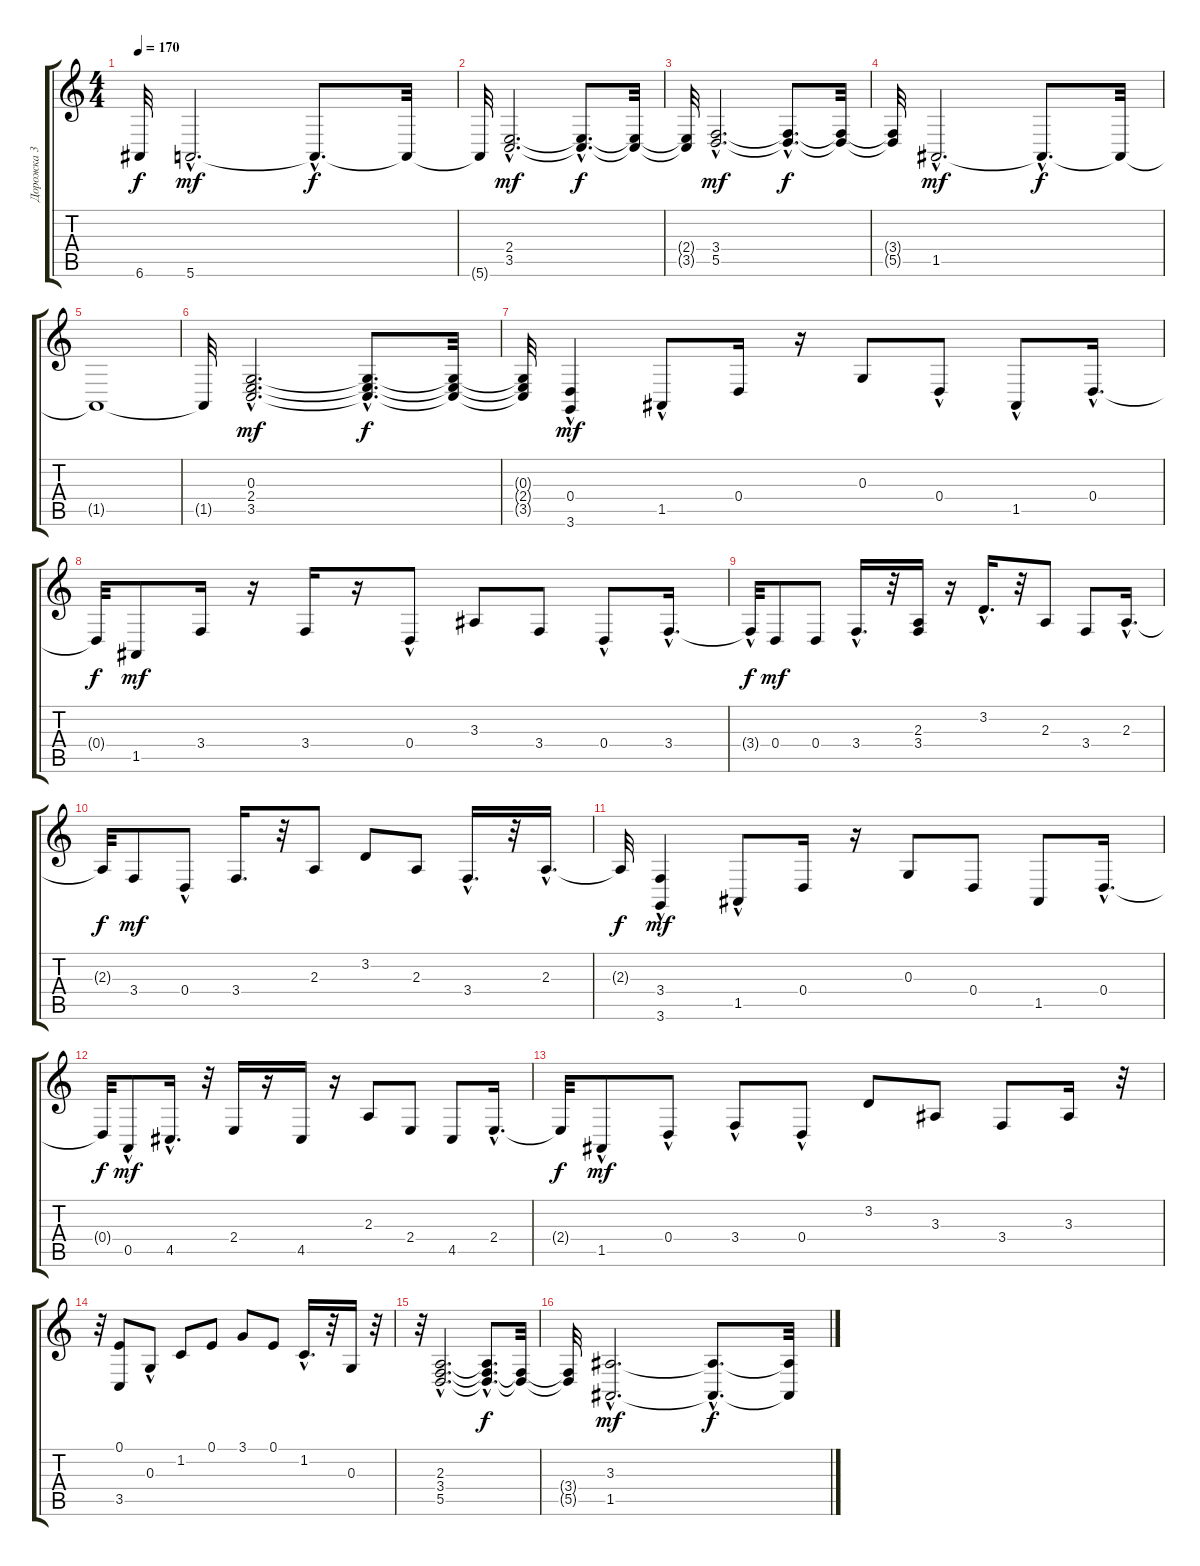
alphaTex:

\track ("Дорожка 3" "Дорожка 3") {instrument stringensemble1}
\staff {score tabs}
\tuning (E4 B3 G3 D3 A2 E2) {hide}
\ts (4 4)
\tempo 170
\clef g2
\ks c
6.6{t}.32{dy f} 5.6{hac}.2{d dy mf} 5.6{hac t}.8{d dy f} 5.6{t}.32 |
5.6{t}.32 (2.4{hac} 3.5{hac}).2{d dy mf} (2.4{hac t} 3.5{hac t}).8{d dy f} (2.4{t} 3.5{t}).32 |
(2.4{t} 3.5{t}).32 (3.4{hac} 5.5{hac}).2{d dy mf} (3.4{hac t} 5.5{hac t}).8{d dy f} (3.4{t} 5.5{t}).32 |
(3.4{t} 5.5{t}).32 1.5{hac}.2{d dy mf} 1.5{hac t}.8{d dy f} 1.5{t}.32 |
1.5{t}.1 |
1.5{t}.32 (0.3{hac} 2.4{hac} 3.5{hac}).2{d dy mf} (0.3{hac t} 2.4{hac t} 3.5{hac t}).8{d dy f} (0.3{t} 2.4{t} 3.5{t}).32 |
(0.3{t} 2.4{t} 3.5{t}).32 (0.4 3.6{hac}).4{dy mf} 1.5{hac}.8 0.4.16 r.16 0.3.8 0.4{hac}.8 1.5{hac}.8 0.4{hac}.16{d} |
0.4{t}.32{dy f} 1.5.8{dy mf} 3.4.16 r.16 3.4.16 r.16 0.4{hac}.8 3.3.8 3.4.8 0.4{hac}.8 3.4{hac}.16{d} |
3.4{hac t}.32{dy f} 0.4.8{dy mf} 0.4.8 3.4{hac}.16{d} r.32 (2.3 3.4).16 r.16 3.2{hac}.16{d} r.32 2.3.8 3.4.8 2.3{hac}.16{d} |
2.3{t}.32{dy f} 3.4.8{dy mf} 0.4{hac}.8 3.4.16{d} r.32 2.3.8 3.2.8 2.3.8 3.4{hac}.16{d} r.32 2.3{hac}.16{d} |
2.3{t}.32{dy f} (3.4{hac} 3.6{hac}).4{dy mf} 1.5{hac}.8 0.4.16 r.16 0.3.8 0.4.8 1.5.8 0.4{hac}.16{d} |
0.4{t}.32{dy f} 0.5{hac}.8{dy mf} 4.5{hac}.16{d} r.32 2.4.16 r.16 4.5.16 r.16 2.3.8 2.4.8 4.5.8 2.4{hac}.16{d} |
2.4{t}.32{dy f} 1.5{hac}.8{dy mf} 0.4{hac}.8 3.4{hac}.8 0.4{hac}.8 3.2.8 3.3.8 3.4.8 3.3.16 r.32 |
r.32 (0.1 3.5).8 0.3{hac}.8 1.2.8 0.1.8 3.1.8 0.1.8 1.2{hac}.16{d} r.32 0.3.16 r.32 |
r.32 (2.3{hac} 3.4{hac} 5.5{hac}).2{d} (2.3{t} 3.4{hac t} 5.5{hac t}).8{d dy f} (3.4{t} 5.5{t}).32 |
(3.4{t} 5.5{t}).32 (3.3{hac} 1.5{hac}).2{d dy mf} (3.3{hac t} 1.5{hac t}).8{d dy f} (3.3{t} 1.5{t}).32
